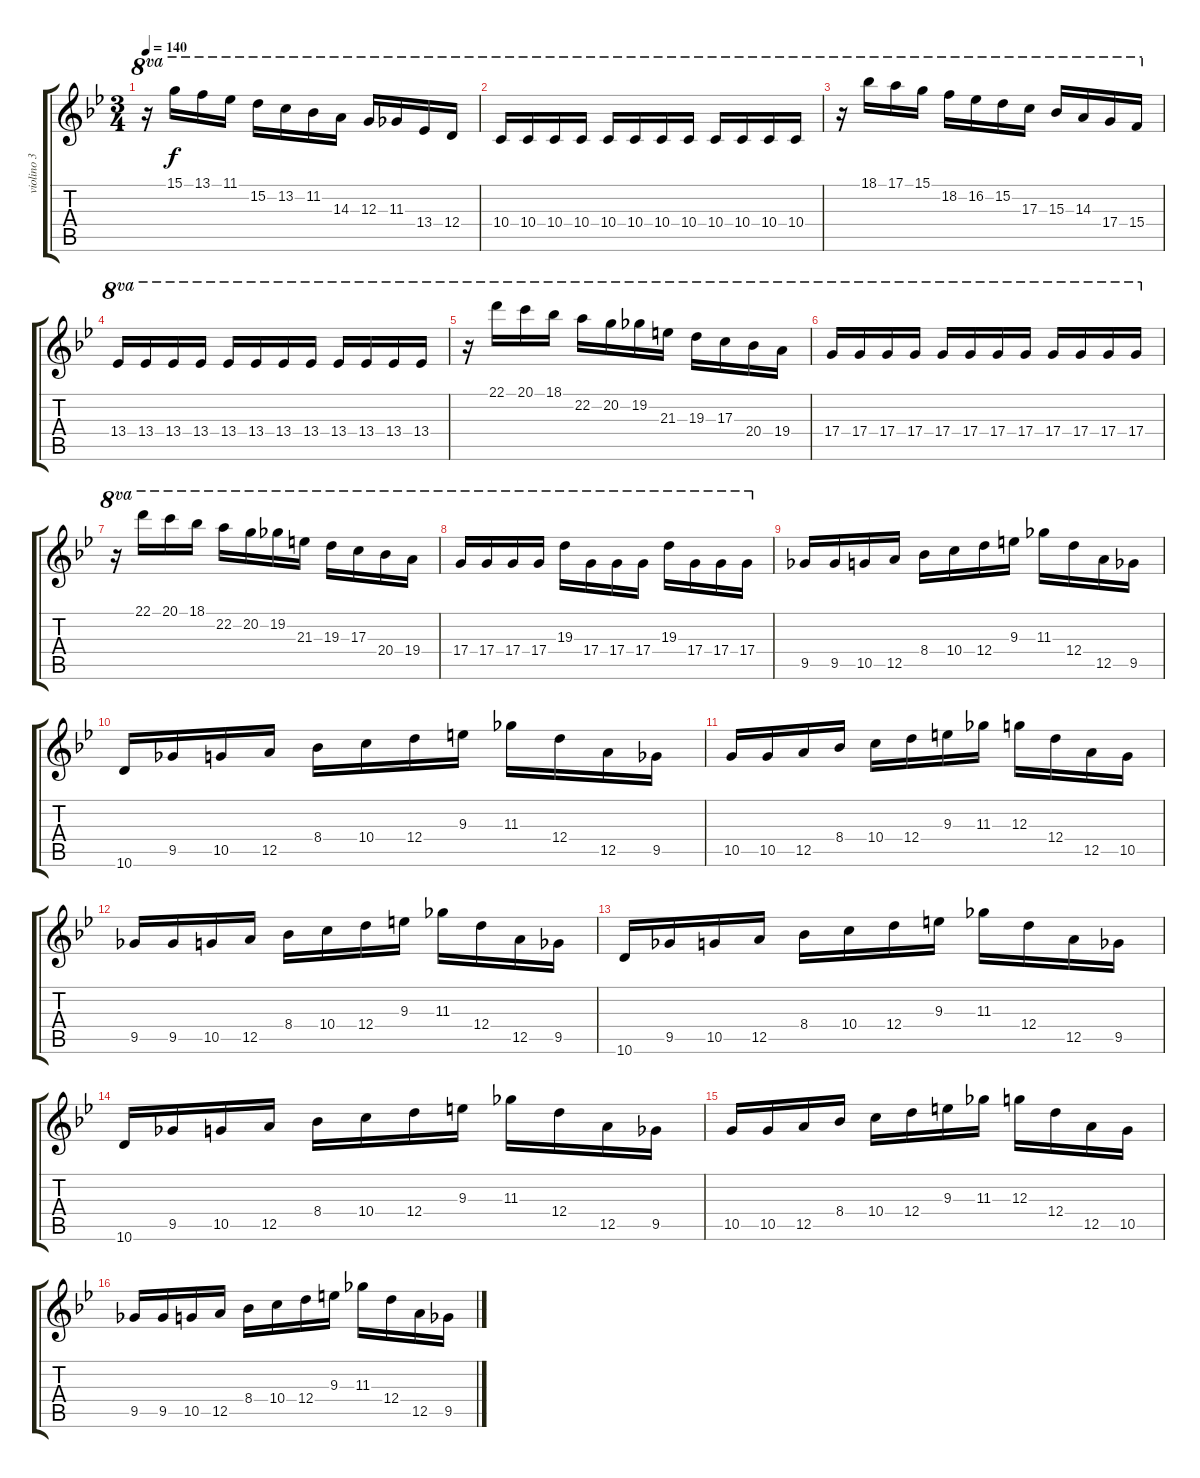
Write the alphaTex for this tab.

\track ("violino 3" "violino 3") {instrument distortionguitar}
\staff {score tabs}
\tuning (E4 B3 G3 D3 A2 E2) {hide}
\ts (3 4)
\tempo 140
\clef g2
\ks gminor
r.16{ot 8va dy f} 15.1.16{ot 8va} 13.1.16{ot 8va} 11.1.16{ot 8va} 15.2.16{ot 8va} 13.2.16{ot 8va} 11.2.16{ot 8va} 14.3.16{ot 8va} 12.3.16{ot 8va} 11.3.16{ot 8va} 13.4.16{ot 8va} 12.4.16{ot 8va} |
10.4.16{ot 8va} 10.4.16{ot 8va} 10.4.16{ot 8va} 10.4.16{ot 8va} 10.4.16{ot 8va} 10.4.16{ot 8va} 10.4.16{ot 8va} 10.4.16{ot 8va} 10.4.16{ot 8va} 10.4.16{ot 8va} 10.4.16{ot 8va} 10.4.16{ot 8va} |
r.16{ot 8va} 18.1.16{ot 8va} 17.1.16{ot 8va} 15.1.16{ot 8va} 18.2.16{ot 8va} 16.2.16{ot 8va} 15.2.16{ot 8va} 17.3.16{ot 8va} 15.3.16{ot 8va} 14.3.16{ot 8va} 17.4.16{ot 8va} 15.4.16{ot 8va} |
13.4.16{ot 8va} 13.4.16{ot 8va} 13.4.16{ot 8va} 13.4.16{ot 8va} 13.4.16{ot 8va} 13.4.16{ot 8va} 13.4.16{ot 8va} 13.4.16{ot 8va} 13.4.16{ot 8va} 13.4.16{ot 8va} 13.4.16{ot 8va} 13.4.16{ot 8va} |
r.16{ot 8va} 22.1.16{ot 8va} 20.1.16{ot 8va} 18.1.16{ot 8va} 22.2.16{ot 8va} 20.2.16{ot 8va} 19.2.16{ot 8va} 21.3.16{ot 8va} 19.3.16{ot 8va} 17.3.16{ot 8va} 20.4.16{ot 8va} 19.4.16{ot 8va} |
17.4.16{ot 8va} 17.4.16{ot 8va} 17.4.16{ot 8va} 17.4.16{ot 8va} 17.4.16{ot 8va} 17.4.16{ot 8va} 17.4.16{ot 8va} 17.4.16{ot 8va} 17.4.16{ot 8va} 17.4.16{ot 8va} 17.4.16{ot 8va} 17.4.16{ot 8va} |
r.16{ot 8va} 22.1.16{ot 8va} 20.1.16{ot 8va} 18.1.16{ot 8va} 22.2.16{ot 8va} 20.2.16{ot 8va} 19.2.16{ot 8va} 21.3.16{ot 8va} 19.3.16{ot 8va} 17.3.16{ot 8va} 20.4.16{ot 8va} 19.4.16{ot 8va} |
17.4.16{ot 8va} 17.4.16{ot 8va} 17.4.16{ot 8va} 17.4.16{ot 8va} 19.3.16{ot 8va} 17.4.16{ot 8va} 17.4.16{ot 8va} 17.4.16{ot 8va} 19.3.16{ot 8va} 17.4.16{ot 8va} 17.4.16{ot 8va} 17.4.16{ot 8va} |
9.5.16 9.5.16 10.5.16 12.5.16 8.4.16 10.4.16 12.4.16 9.3.16 11.3.16 12.4.16 12.5.16 9.5.16 |
10.6.16 9.5.16 10.5.16 12.5.16 8.4.16 10.4.16 12.4.16 9.3.16 11.3.16 12.4.16 12.5.16 9.5.16 |
10.5.16 10.5.16 12.5.16 8.4.16 10.4.16 12.4.16 9.3.16 11.3.16 12.3.16 12.4.16 12.5.16 10.5.16 |
9.5.16 9.5.16 10.5.16 12.5.16 8.4.16 10.4.16 12.4.16 9.3.16 11.3.16 12.4.16 12.5.16 9.5.16 |
10.6.16 9.5.16 10.5.16 12.5.16 8.4.16 10.4.16 12.4.16 9.3.16 11.3.16 12.4.16 12.5.16 9.5.16 |
10.6.16 9.5.16 10.5.16 12.5.16 8.4.16 10.4.16 12.4.16 9.3.16 11.3.16 12.4.16 12.5.16 9.5.16 |
10.5.16 10.5.16 12.5.16 8.4.16 10.4.16 12.4.16 9.3.16 11.3.16 12.3.16 12.4.16 12.5.16 10.5.16 |
9.5.16 9.5.16 10.5.16 12.5.16 8.4.16 10.4.16 12.4.16 9.3.16 11.3.16 12.4.16 12.5.16 9.5.16
